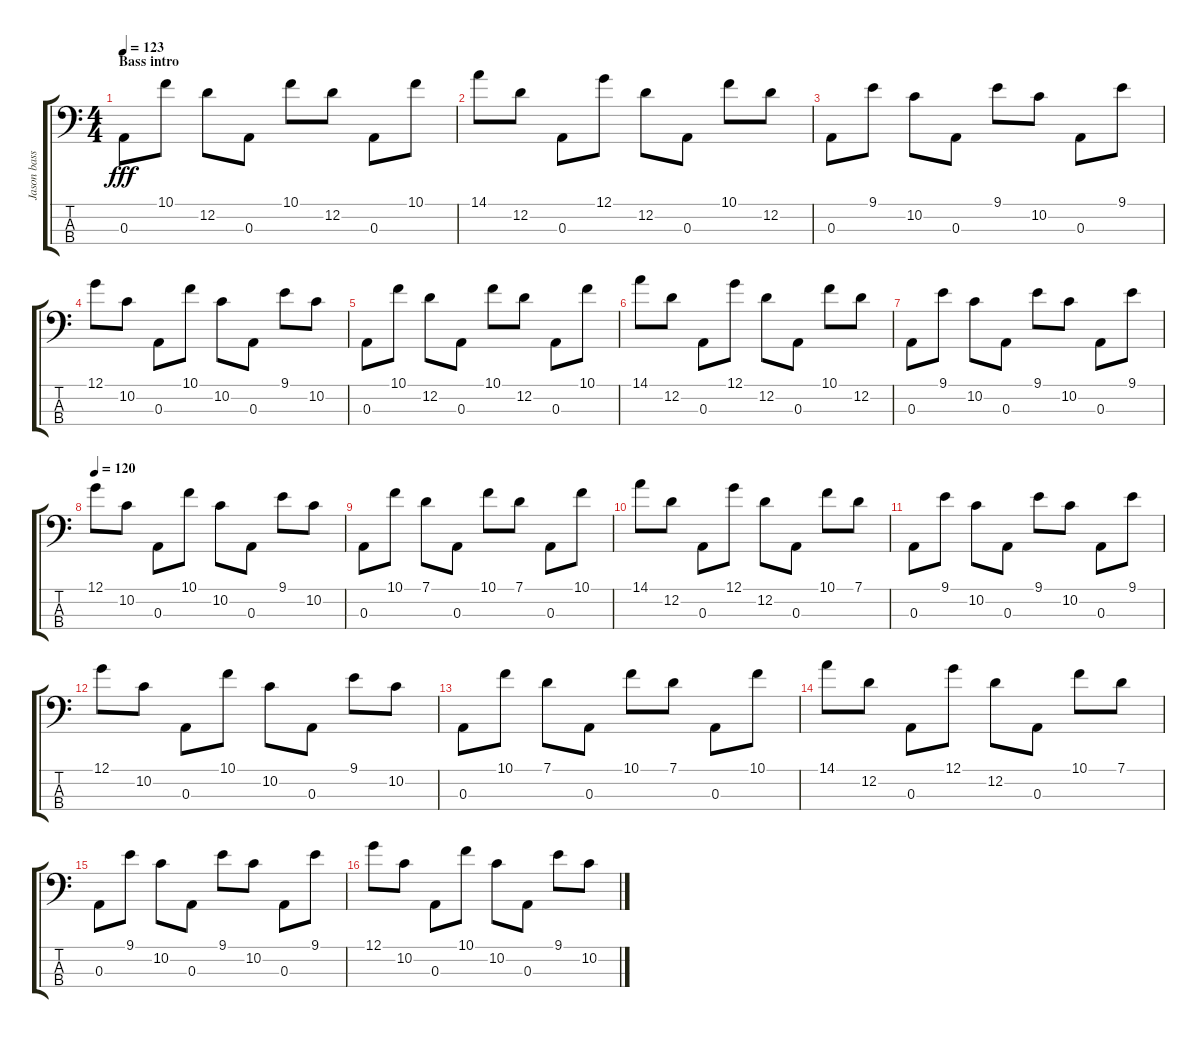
\track ("Jason bass" "Jason bass") {instrument electricbasspick}
\staff {score tabs}
\tuning (G2 D2 A1 E1) {hide}
\ts (4 4)
\section ("" "Bass intro")
\tempo 123
\tempo 120
\tempo 123
\clef f4
\ks c
0.3.8{dy fff instrument electricbasspick} 10.1.8 12.2.8 0.3.8 10.1.8 12.2.8 0.3.8 10.1.8 |
14.1.8 12.2.8 0.3.8 12.1.8 12.2.8 0.3.8 10.1.8 12.2.8 |
0.3.8 9.1.8 10.2.8 0.3.8 9.1.8 10.2.8 0.3.8 9.1.8 |
12.1.8 10.2.8 0.3.8 10.1.8 10.2.8 0.3.8 9.1.8 10.2.8 |
0.3.8 10.1.8 12.2.8 0.3.8 10.1.8 12.2.8 0.3.8 10.1.8 |
14.1.8 12.2.8 0.3.8 12.1.8 12.2.8 0.3.8 10.1.8 12.2.8 |
0.3.8 9.1.8 10.2.8 0.3.8 9.1.8 10.2.8 0.3.8 9.1.8 |
\tempo 120
12.1.8 10.2.8 0.3.8 10.1.8 10.2.8 0.3.8 9.1.8 10.2.8 |
0.3.8 10.1.8 7.1.8 0.3.8 10.1.8 7.1.8 0.3.8 10.1.8 |
14.1.8 12.2.8 0.3.8 12.1.8 12.2.8 0.3.8 10.1.8 7.1.8 |
0.3.8 9.1.8 10.2.8 0.3.8 9.1.8 10.2.8 0.3.8 9.1.8 |
12.1.8 10.2.8 0.3.8 10.1.8 10.2.8 0.3.8 9.1.8 10.2.8 |
0.3.8 10.1.8 7.1.8 0.3.8 10.1.8 7.1.8 0.3.8 10.1.8 |
14.1.8 12.2.8 0.3.8 12.1.8 12.2.8 0.3.8 10.1.8 7.1.8 |
0.3.8 9.1.8 10.2.8 0.3.8 9.1.8 10.2.8 0.3.8 9.1.8 |
12.1.8 10.2.8 0.3.8 10.1.8 10.2.8 0.3.8 9.1.8 10.2.8
